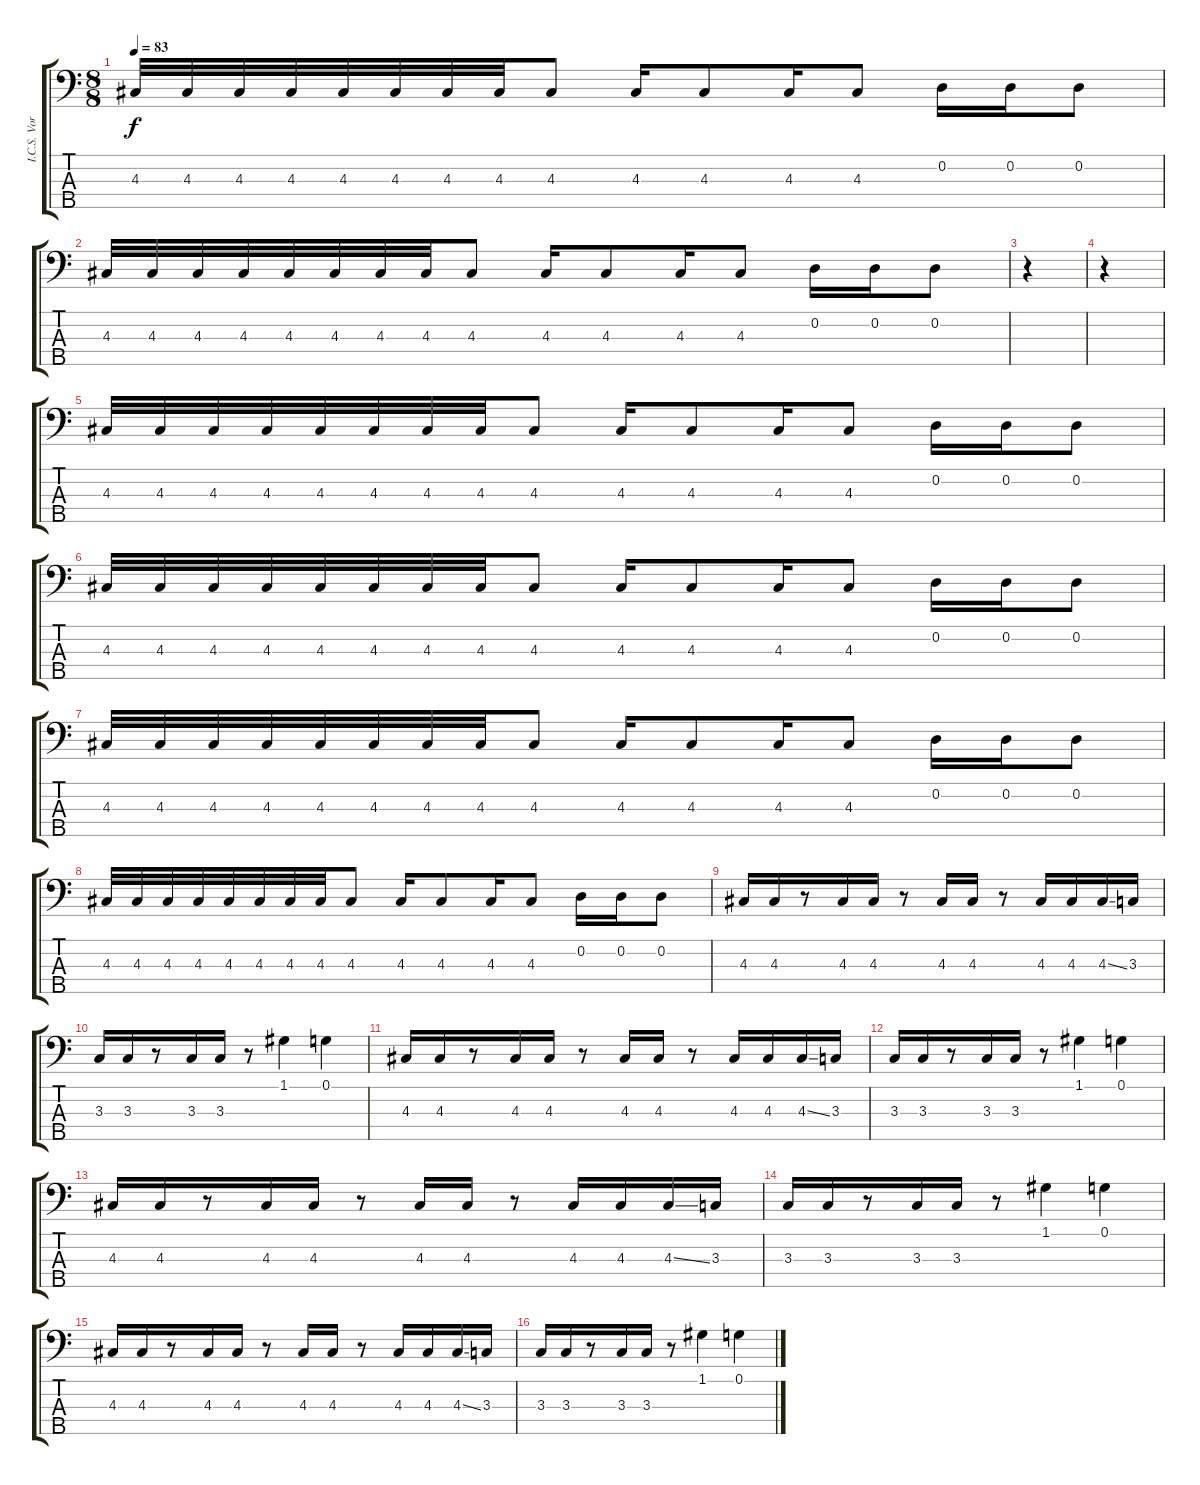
\track ("I.C.S. Vortex" "I.C.S. Vor") {instrument electricbasspick}
\staff {score tabs}
\tuning (G2 D2 A1 E1 B0) {hide}
\ts (8 8)
\tempo 83
\clef f4
\ks c
4.3.32{dy f} 4.3.32 4.3.32 4.3.32 4.3.32 4.3.32 4.3.32 4.3.32 4.3.8 4.3.16 4.3.8 4.3.16 4.3.8 0.2.16 0.2.16 0.2.8 |
4.3.32 4.3.32 4.3.32 4.3.32 4.3.32 4.3.32 4.3.32 4.3.32 4.3.8 4.3.16 4.3.8 4.3.16 4.3.8 0.2.16 0.2.16 0.2.8 |
r.4 |
r.4 |
4.3.32 4.3.32 4.3.32 4.3.32 4.3.32 4.3.32 4.3.32 4.3.32 4.3.8 4.3.16 4.3.8 4.3.16 4.3.8 0.2.16 0.2.16 0.2.8 |
4.3.32 4.3.32 4.3.32 4.3.32 4.3.32 4.3.32 4.3.32 4.3.32 4.3.8 4.3.16 4.3.8 4.3.16 4.3.8 0.2.16 0.2.16 0.2.8 |
4.3.32 4.3.32 4.3.32 4.3.32 4.3.32 4.3.32 4.3.32 4.3.32 4.3.8 4.3.16 4.3.8 4.3.16 4.3.8 0.2.16 0.2.16 0.2.8 |
4.3.32 4.3.32 4.3.32 4.3.32 4.3.32 4.3.32 4.3.32 4.3.32 4.3.8 4.3.16 4.3.8 4.3.16 4.3.8 0.2.16 0.2.16 0.2.8 |
4.3.16 4.3.16 r.8 4.3.16 4.3.16 r.8 4.3.16 4.3.16 r.8 4.3.16 4.3.16 4.3{ss}.16 3.3.16 |
3.3.16 3.3.16 r.8 3.3.16 3.3.16 r.8 1.1.4 0.1.4 |
4.3.16 4.3.16 r.8 4.3.16 4.3.16 r.8 4.3.16 4.3.16 r.8 4.3.16 4.3.16 4.3{ss}.16 3.3.16 |
3.3.16 3.3.16 r.8 3.3.16 3.3.16 r.8 1.1.4 0.1.4 |
4.3.16 4.3.16 r.8 4.3.16 4.3.16 r.8 4.3.16 4.3.16 r.8 4.3.16 4.3.16 4.3{ss}.16 3.3.16 |
3.3.16 3.3.16 r.8 3.3.16 3.3.16 r.8 1.1.4 0.1.4 |
4.3.16 4.3.16 r.8 4.3.16 4.3.16 r.8 4.3.16 4.3.16 r.8 4.3.16 4.3.16 4.3{ss}.16 3.3.16 |
3.3.16 3.3.16 r.8 3.3.16 3.3.16 r.8 1.1.4 0.1.4
